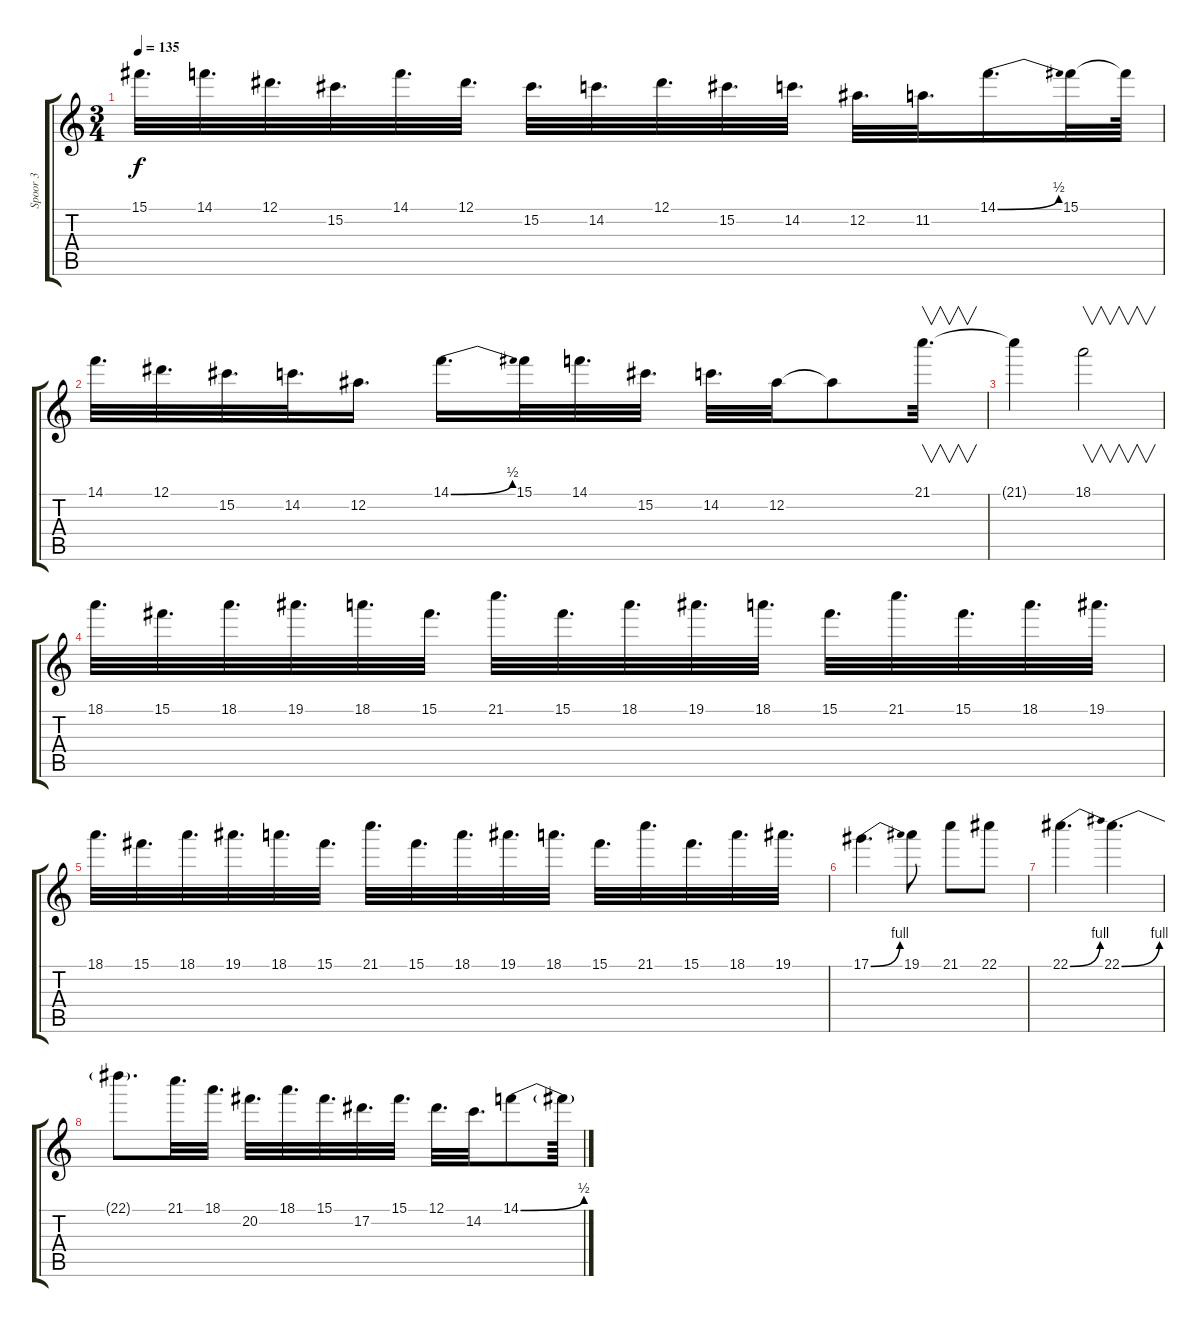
\track ("Spoor 3" "Spoor 3") {instrument overdrivenguitar}
\staff {score tabs}
\tuning (Eb4 Bb3 Gb3 Db3 Ab2 Eb2) {hide}
\ts (3 4)
\tempo 135
\clef g2
\ks c
15.1.32{d dy f} 14.1.32{d} 12.1.32{d} 15.2.32{d} 14.1.32{d} 12.1.32{d} 15.2.32{d} 14.2.32{d} 12.1.32{d} 15.2.32{d} 14.2.32{d} 12.2.32{d} 11.2.32{d} 14.1{be (bend 0 0 60 2)}.16{d} 15.1.32 15.1{t}.64 |
14.1.32{d} 12.1.32{d} 15.2.32{d} 14.2.32{d} 12.2.16{d} 14.1{be (bend 0 0 60 2)}.16{d} 15.1.32 14.1.32{d} 15.2.32{d} 14.2.32{d} 12.2.32 12.2{t}.8 21.1.32{v d} |
21.1{t}.4 18.1.2{v} |
18.1.32{d} 15.1.32{d} 18.1.32{d} 19.1.32{d} 18.1.32{d} 15.1.32{d} 21.1.32{d} 15.1.32{d} 18.1.32{d} 19.1.32{d} 18.1.32{d} 15.1.32{d} 21.1.32{d} 15.1.32{d} 18.1.32{d} 19.1.32{d} |
18.1.32{d} 15.1.32{d} 18.1.32{d} 19.1.32{d} 18.1.32{d} 15.1.32{d} 21.1.32{d} 15.1.32{d} 18.1.32{d} 19.1.32{d} 18.1.32{d} 15.1.32{d} 21.1.32{d} 15.1.32{d} 18.1.32{d} 19.1.32{d} |
17.1{be (bend 0 0 60 4)}.4{d} 19.1.8 21.1.8 22.1.8 |
22.1{be (bend 0 0 60 4)}.4{d} 22.1{be (bend 0 0 60 4)}.4{d} |
22.1{t}.8{d} 21.1.32{d} 18.1.32{d} 20.2.32{d} 18.1.32{d} 15.1.32{d} 17.2.32{d} 15.1.32{d} 12.1.32{d} 14.2.32{d} 14.1{be (bend 0 0 60 2)}.8 14.1{t}.64
